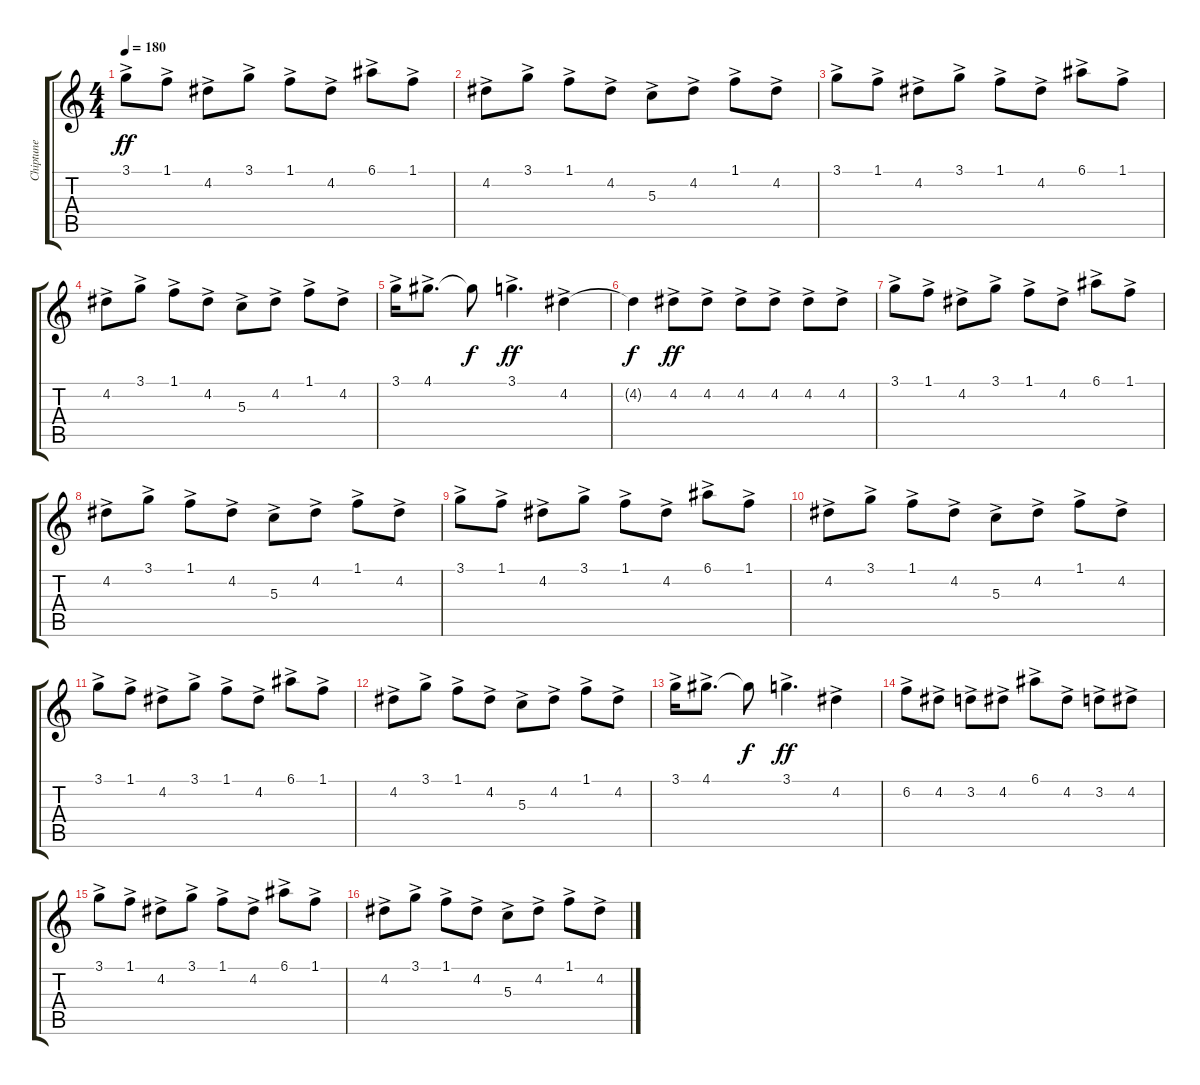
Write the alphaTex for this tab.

\track ("Chiptune" "Chiptune") {instrument lead1square}
\staff {score tabs}
\tuning (E5 B4 G4 D4 A3 E3) {hide}
\ts (4 4)
\tempo 180
\clef g2
\ks c
3.1{ac}.8{dy ff} 1.1{ac}.8 4.2{ac}.8 3.1{ac}.8 1.1{ac}.8 4.2{ac}.8 6.1{ac}.8 1.1{ac}.8 |
4.2{ac}.8 3.1{ac}.8 1.1{ac}.8 4.2{ac}.8 5.3{ac}.8 4.2{ac}.8 1.1{ac}.8 4.2{ac}.8 |
3.1{ac}.8 1.1{ac}.8 4.2{ac}.8 3.1{ac}.8 1.1{ac}.8 4.2{ac}.8 6.1{ac}.8 1.1{ac}.8 |
4.2{ac}.8 3.1{ac}.8 1.1{ac}.8 4.2{ac}.8 5.3{ac}.8 4.2{ac}.8 1.1{ac}.8 4.2{ac}.8 |
3.1{ac}.16 4.1{ac}.8{d} 4.1{t}.8{dy f} 3.1{ac}.4{d dy ff} 4.2{ac}.4 |
4.2{t}.4{dy f} 4.2{ac}.8{dy ff} 4.2{ac}.8 4.2{ac}.8 4.2{ac}.8 4.2{ac}.8 4.2{ac}.8 |
3.1{ac}.8 1.1{ac}.8 4.2{ac}.8 3.1{ac}.8 1.1{ac}.8 4.2{ac}.8 6.1{ac}.8 1.1{ac}.8 |
4.2{ac}.8 3.1{ac}.8 1.1{ac}.8 4.2{ac}.8 5.3{ac}.8 4.2{ac}.8 1.1{ac}.8 4.2{ac}.8 |
3.1{ac}.8 1.1{ac}.8 4.2{ac}.8 3.1{ac}.8 1.1{ac}.8 4.2{ac}.8 6.1{ac}.8 1.1{ac}.8 |
4.2{ac}.8 3.1{ac}.8 1.1{ac}.8 4.2{ac}.8 5.3{ac}.8 4.2{ac}.8 1.1{ac}.8 4.2{ac}.8 |
3.1{ac}.8 1.1{ac}.8 4.2{ac}.8 3.1{ac}.8 1.1{ac}.8 4.2{ac}.8 6.1{ac}.8 1.1{ac}.8 |
4.2{ac}.8 3.1{ac}.8 1.1{ac}.8 4.2{ac}.8 5.3{ac}.8 4.2{ac}.8 1.1{ac}.8 4.2{ac}.8 |
3.1{ac}.16 4.1{ac}.8{d} 4.1{t}.8{dy f} 3.1{ac}.4{d dy ff} 4.2{ac}.4 |
6.2{ac}.8 4.2{ac}.8 3.2{ac}.8 4.2{ac}.8 6.1{ac}.8 4.2{ac}.8 3.2{ac}.8 4.2{ac}.8 |
3.1{ac}.8 1.1{ac}.8 4.2{ac}.8 3.1{ac}.8 1.1{ac}.8 4.2{ac}.8 6.1{ac}.8 1.1{ac}.8 |
4.2{ac}.8 3.1{ac}.8 1.1{ac}.8 4.2{ac}.8 5.3{ac}.8 4.2{ac}.8 1.1{ac}.8 4.2{ac}.8
